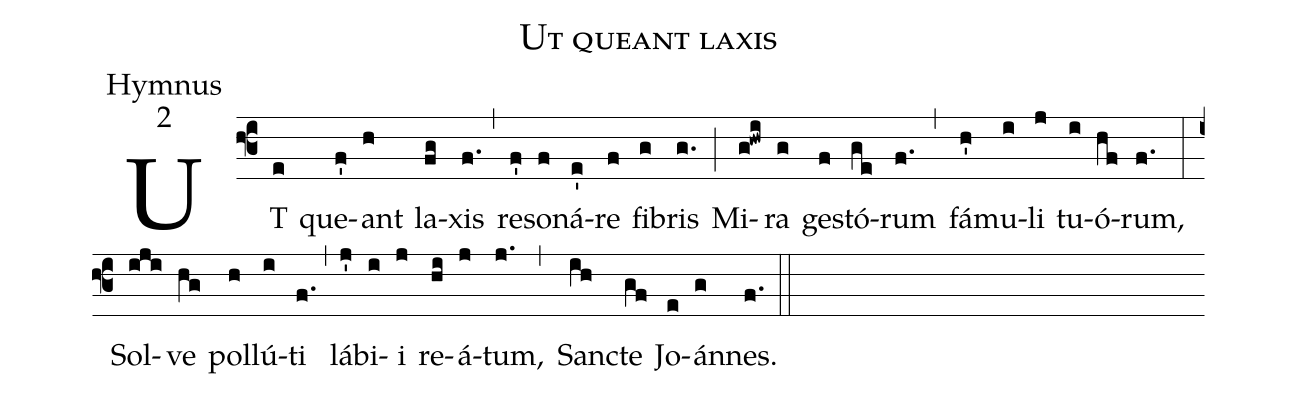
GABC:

name:Ut queant laxis;
office-part:Hymnus;
mode:2;
%%
(f3) UT(e) que(f')ant(h)
la(fg)xis(f.) (,)
re(f')so(f)ná(e')re(f) fi(g)bris(g.) (;)
Mi(g!hwi)ra(g) ge(f)stó(ge)rum(f.) (,)
fá(h')mu(i)li(j) tu(i)ó(hf)rum,(f.) (:)
Sol(iji)ve(hg) pol(h)lú(i)ti(f.) (,)
lá(j')bi(i)i(j) re(hi)á(j)tum,(j.) (,)
San(ih)cte(gf) Jo(e)án(g)nes.(f.) (::)
%2. Nún(e)ti(f')us(h) cel(fg)so(f.) (,) vé(f')ni(f)ens(e') O(f)lým(g)po,(g.) (;) Te(g!hwi) pa(g)tri(f) ma(ge)gnum(f.) (,) fo(h')re(i) na(j)sci(i)tú(hf)rum,(f.) (:) No(iji)men,(hg) et(h) vi(i)tæ(f.) (,) sé(j')ri(i)em(j) ge(hi)rén(j)dæ(j.) (,) Or(ih)di(gf)ne(e) pro(g)mit.(f.) (::)
%3. Il(e)le(f') pro(h)mís(fg)si(f.) (,) dú(f')bi(f)us(e') su(f)pér(g)ni,(g.) (;) Pér(g!hwi)di(g)dit(f) prom(ge)ptæ(f.) (,) mó(h')du(i)los(j) lo(i)qué(hf)læ:(f.) (:) Sed(iji) re(hg)for(h)má(i)sti(f.) (,) gé(j')ni(i)tus(j) per(hi)ém(j)ptæ(j.) (,) Or(ih)ga(gf)na(e) vo(g)cis.(f.) (::)
%4. Ven(e)tris(f') ob(h)strú(fg)so(f.) (,) ré(f')cu(f)bans(e') cu(f)bí(g)li(g.) (;) Sén(g!hwi)se(g)ras(f) Re(ge)gem(f.) (,) thá(h')la(i)mo(j) ma(i)nén(hf)tem:(f.) (:) Hinc(iji) pa(hg)rens(h) na(i)ti(f.) (,) mé(j')ri(i)tis(j) u(hi)tér(j)que(j.) (,) Ab(ih)di(gf)ta(e) pan(g)dit.(f.) (::)
%5. Sit(e) de(f')cus(h) Pa(fg)tri,(f.) (,) ge(f')ni(f)tǽ(e')que(f) Pro(g)li,(g.) (;) Et(g!hwi) ti(g)bi(f) com(ge)par(f.) (,) u(h')tri(i)ús(j)que(i) vir(hf)tus,(f.) (:) Spí(iji)ri(hg)tus(h) sem(i)per,(f.) (,) De(j')us(i) u(j)nus,(hi) o(j)mni(j.) (,) Tém(ih)po(gf)ris(e) æ(g)vo.(f.) (::)
%A(fgf)men.(ef..) (::)
